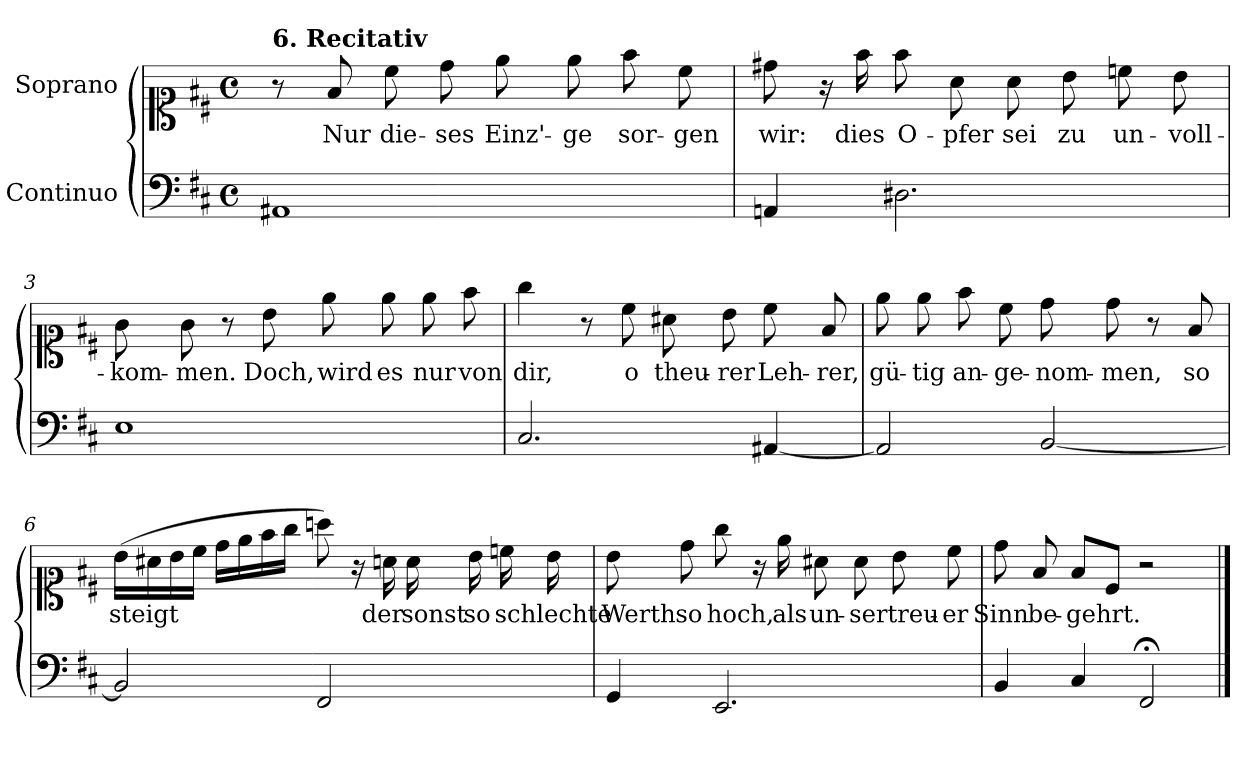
**kern	**kern	**text
*part2	*part1	*part1
*staff2	*staff1	*staff1
*I"Continuo	*I"Soprano	*
*clefF4	*clefC1	*
*k[f#c#]	*k[f#c#]	*
*M4/4	*M4/4	*
*met(c)	*met(c)	*
=1	=1	=1
!	!LO:TX:a:B:t=6. Recitativ	!
1AA#X	8r	.
!	!	!LO:LY:b
.	8f#/	Nur
!	!	!LO:LY:b
.	8cc#\	die-
!	!	!LO:LY:b
.	8dd\	-ses
!	!	!LO:LY:b
.	8ee\	Einz'-
!	!	!LO:LY:b
.	8ee\	-ge
!	!	!LO:LY:b
.	8ff#\	sor-
!	!	!LO:LY:b
.	8cc#\	-gen
=2	=2	=2
!	!	!LO:LY:b
4AAn/	8dd#X\	wir:
.	16r	.
!	!	!LO:LY:b
.	16ff#\	dies
!	!	!LO:LY:b
2.D#X\	8ff#\	O-
!	!	!LO:LY:b
.	8a\	-pfer
!	!	!LO:LY:b
.	8a\	sei
!	!	!LO:LY:b
.	8b\	zu
!	!	!LO:LY:b
.	8ccn\	un-
!	!	!LO:LY:b
.	8b\	-voll-
!!LO:LB:g=z
=3	=3	=3
!	!	!LO:LY:b
1E	8g\	-kom-
!	!	!LO:LY:b
.	8g\	-men.
.	8r	.
!	!	!LO:LY:b
.	8b\	Doch,
!	!	!LO:LY:b
.	8ee\	wird
!	!	!LO:LY:b
.	8ee\	es
!	!	!LO:LY:b
.	8ee\	nur
!	!	!LO:LY:b
.	8ff#\	von
=4	=4	=4
!	!	!LO:LY:b
2.C#/	4gg\	dir,
.	8r	.
!	!	!LO:LY:b
.	8cc#\	o
!	!	!LO:LY:b
.	8a#X\	theu-
!	!	!LO:LY:b
.	8b\	-rer
!	!	!LO:LY:b
[4AA#X/	8cc#\	Leh-
!	!	!LO:LY:b
.	8f#/	-rer,
=5	=5	=5
!	!	!LO:LY:b
2AA#/]	8ee\	gü-
!	!	!LO:LY:b
.	8ee\	-tig
!	!	!LO:LY:b
.	8ff#\	an-
!	!	!LO:LY:b
.	8cc#\	-ge-
!	!	!LO:LY:b
[2BB/	8dd\	-nom-
!	!	!LO:LY:b
.	8dd\	-men,
.	8r	.
!	!	!LO:LY:b
.	8f#/	so
!!LO:LB:g=z
=6	=6	=6
!	!	!LO:LY:b
2BB/]	(>16b\LL	steigt
.	16a#X\	.
.	16b\	.
.	16cc#\JJ	.
.	16dd\LL	.
.	16ee\	.
.	16ff#\	.
.	16gg\JJ	.
2FF#/	8aan\)	.
.	16r	.
!	!	!LO:LY:b
.	16an\	der
!	!	!LO:LY:b
.	16a\	sonst
!	!	!LO:LY:b
.	16b\	so
!	!	!LO:LY:b
.	16ccn\	schlechte
.	16b\	.
=7	=7	=7
!	!	!LO:LY:b
4GG/	8b\	Werth
!	!	!LO:LY:b
.	8dd\	so
!	!	!LO:LY:b
2.EE/	8gg\	hoch,
.	16r	.
!	!	!LO:LY:b
.	16ee\	als
!	!	!LO:LY:b
.	8a#X\	un-
!	!	!LO:LY:b
.	8a#\	-ser
!	!	!LO:LY:b
.	8b\	treu-
!	!	!LO:LY:b
.	8cc#\	-er
=8	=8	=8
!	!	!LO:LY:b
4BB/	8dd\	Sinn
!	!	!LO:LY:b
.	8f#/	be-
!	!	!LO:LY:b
4C#/	8f#/L	-gehrt.
.	8c#/J	.
2FF#;</	2r	.
==	==	==
*-	*-	*-
